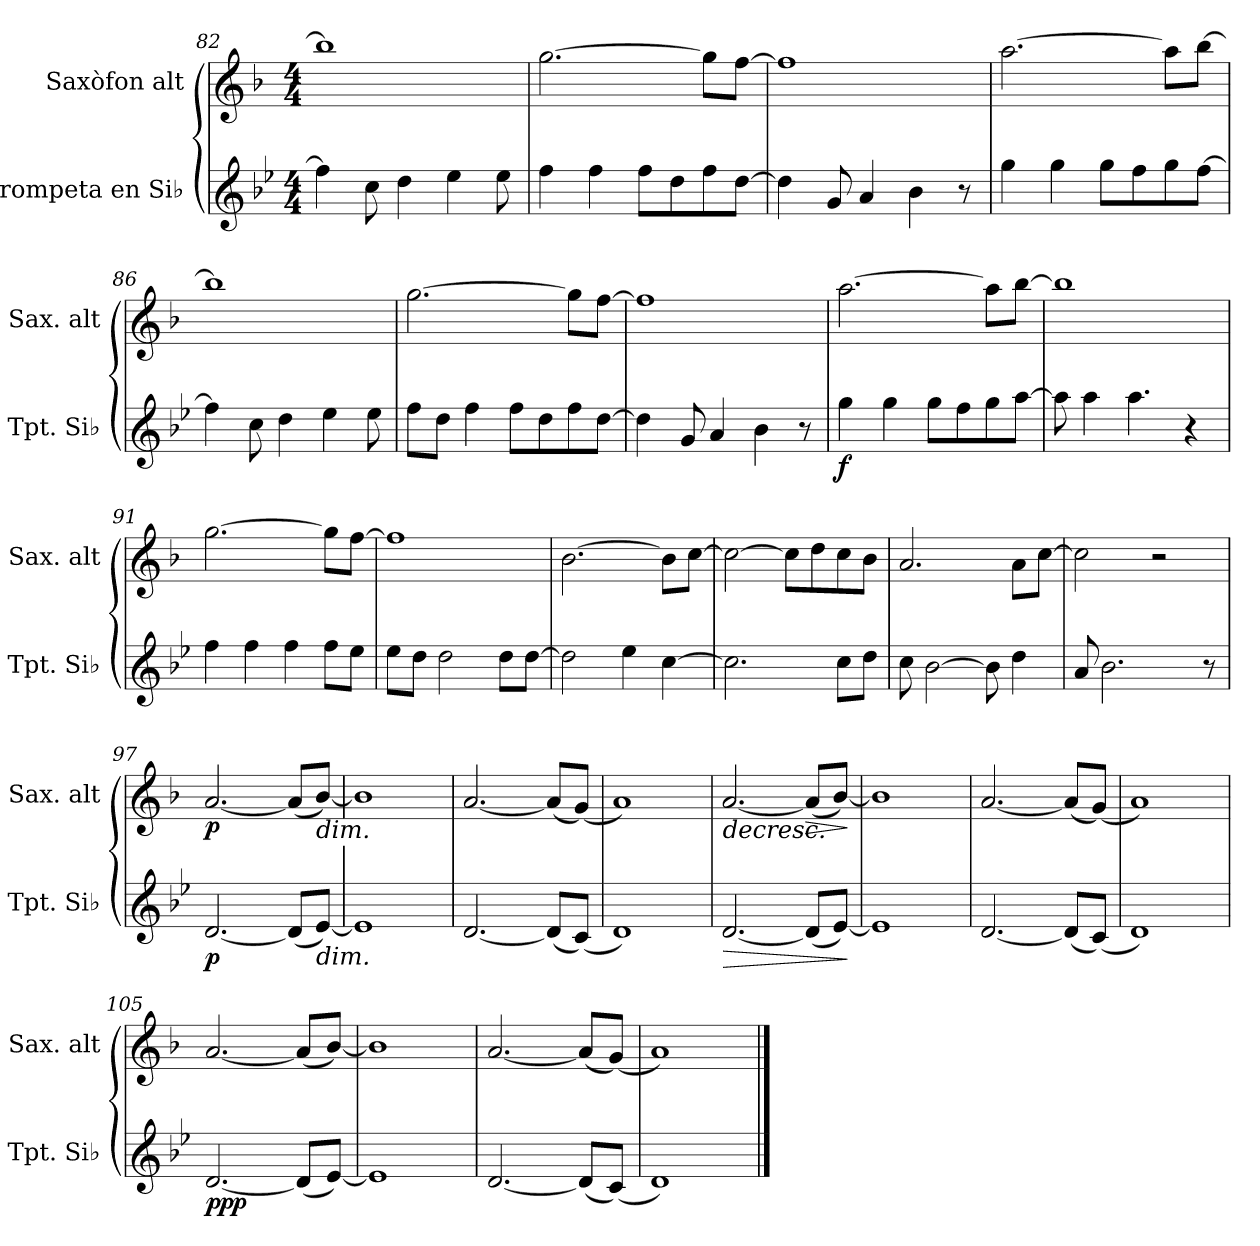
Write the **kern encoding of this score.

**kern	**dynam	**kern	**dynam
*part2	*part2	*part1	*part1
*staff2	*staff2	*staff1	*staff1
*I"Trompeta en Si♭	*	*I"Saxòfon alt	*
*I'Tpt. Si♭	*	*I'Sax. alt	*
*clefG2	*	*clefG2	*
*ITrd1c2	*	*ITrd5c9	*
*k[b-e-a-d-]	*	*k[b-e-a-d-]	*
*M4/4	*	*M4/4	*
=82	=82	=82	=82
4ee-\]	.	1dd-]	.
8b-\	.	.	.
4cc\	.	.	.
4dd-\	.	.	.
8dd-\	.	.	.
=83	=83	=83	=83
4ee-\	.	[2.b-\	.
4ee-\	.	.	.
8ee-\L	.	.	.
8cc\	.	.	.
8ee-\	.	8b-\L]	.
[8cc\J	.	[8a-\J	.
=84	=84	=84	=84
4cc\]	.	1a-]	.
8f/	.	.	.
4g/	.	.	.
4a-\	.	.	.
8r	.	.	.
!!LO:LB:g=z
=85	=85	=85	=85
4ff\	.	[2.cc\	.
4ff\	.	.	.
8ff\L	.	.	.
8ee-\	.	.	.
8ff\	.	8cc\L]	.
[8ee-\J	.	[8dd-\J	.
=86	=86	=86	=86
4ee-\]	.	1dd-]	.
8b-\	.	.	.
4cc\	.	.	.
4dd-\	.	.	.
8dd-\	.	.	.
=87	=87	=87	=87
8ee-\L	.	[2.b-\	.
8cc\J	.	.	.
4ee-\	.	.	.
8ee-\L	.	.	.
8cc\	.	.	.
8ee-\	.	8b-\L]	.
[8cc\J	.	[8a-\J	.
=88	=88	=88	=88
4cc\]	.	1a-]	.
8f/	.	.	.
4g/	.	.	.
4a-\	.	.	.
8r	.	.	.
=89	=89	=89	=89
!	!LO:DY:b	!	!
4ff\	f	[2.cc\	.
4ff\	.	.	.
8ff\L	.	.	.
8ee-\	.	.	.
8ff\	.	8cc\L]	.
[8gg\J	.	[8dd-\J	.
=90	=90	=90	=90
8gg\]	.	1dd-]	.
4gg\	.	.	.
4.gg\	.	.	.
4r	.	.	.
!!LO:LB:g=z
=91	=91	=91	=91
4ee-\	.	[2.b-\	.
4ee-\	.	.	.
4ee-\	.	.	.
8ee-\L	.	8b-\L]	.
8dd-\J	.	[8a-\J	.
=92	=92	=92	=92
8dd-\L	.	1a-]	.
8cc\J	.	.	.
2cc\	.	.	.
8cc\L	.	.	.
[8cc\J	.	.	.
=93	=93	=93	=93
2cc\]	.	[2.d-\	.
4dd-\	.	.	.
[4b-\	.	8d-\L]	.
.	.	[8e-\J	.
=94	=94	=94	=94
2.b-\]	.	2e-\_	.
.	.	8e-\L]	.
.	.	8f\	.
8b-\L	.	8e-\	.
8cc\J	.	8d-\J	.
=95	=95	=95	=95
8b-\	.	2.c/	.
[2a-\	.	.	.
8a-\]	.	.	.
4cc\	.	8c\L	.
.	.	[8e-\J	.
=96	=96	=96	=96
8g/	.	2e-\]	.
2.a-\	.	.	.
.	.	2r	.
8r	.	.	.
=97	=97	=97	=97
!	!LO:DY:b	!	!LO:DY:b
[2.c/	p	[2.c/	p
(<8c/L]	.	(<8c/L]	.
!	!	!LO:TX:b:i:t=dim.	!
!LO:TX:b:i:t=dim.	!	!	!
[8d-/J)	.	[8d-/J)	.
=98	=98	=98	=98
1d-]	.	1d-]	.
=99	=99	=99	=99
[2.c/	.	[2.c/	.
(<8c/L]	.	(<8c/L]	.
(<8B-/J)	.	(<8B-/J)	.
!!LO:PB:g=z
=100	=100	=100	=100
1c)	.	1c)	.
=101	=101	=101	=101
!	!LO:HP:b	!	!LO:HP:b
[2.c/	>	[2.c/	>
!	!	!	!LO:HP:b
(<8c/L]	.	(<8c/L]	>
[8d-/J)	.	[8d-/J)	.
.	]	.	] ]
=102	=102	=102	=102
1d-]	.	1d-]	.
=103	=103	=103	=103
[2.c/	.	[2.c/	.
(<8c/L]	.	(<8c/L]	.
(<8B-/J)	.	(<8B-/J)	.
=104	=104	=104	=104
1c)	.	1c)	.
=105	=105	=105	=105
!	!LO:DY:b	!	!
[2.c/	ppp	[2.c/	.
(<8c/L]	.	(<8c/L]	.
[8d-/J)	.	[8d-/J)	.
=106	=106	=106	=106
1d-]	.	1d-]	.
=107	=107	=107	=107
[2.c/	.	[2.c/	.
(<8c/L]	.	(<8c/L]	.
(<8B-/J)	.	(<8B-/J)	.
=108	=108	=108	=108
1c)	.	1c)	.
==	==	==	==
*-	*-	*-	*-
